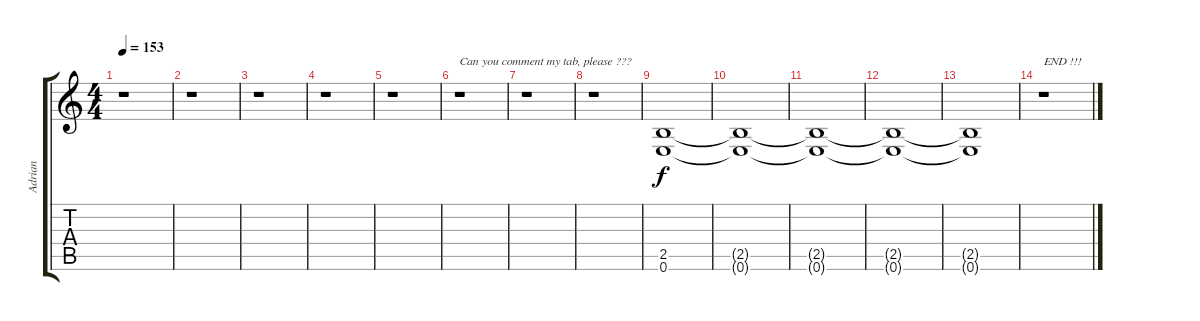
\track ("Adrian" "Adrian") {instrument distortionguitar}
\staff {score tabs}
\tuning (E4 B3 G3 D3 A2 E2) {hide}
\ts (4 4)
\tempo 153
\clef g2
\ks c
r.1{dy f} |
r.1 |
r.1 |
r.1 |
r.1 |
r.1{txt "Can you comment my tab, please ???"} |
r.1 |
r.1 |
(2.5 0.6).1 |
(2.5{t} 0.6{t}).1 |
(2.5{t} 0.6{t}).1 |
(2.5{t} 0.6{t}).1 |
(2.5{t} 0.6{t}).1 |
r.1{txt "END !!!"}
